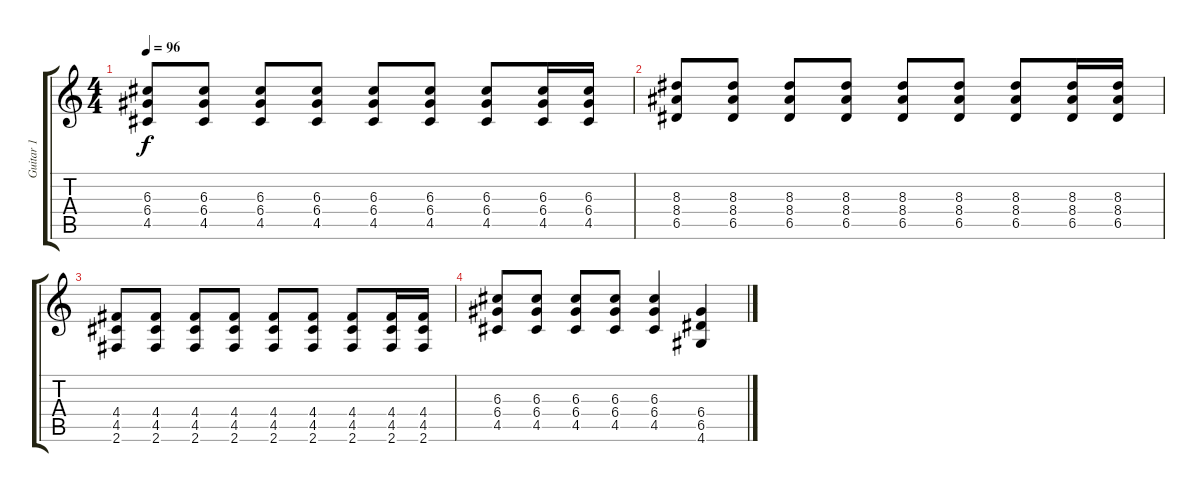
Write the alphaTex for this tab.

\track ("Guitar 1" "Guitar 1") {instrument distortionguitar}
\staff {score tabs}
\tuning (E4 B3 G3 D3 A2 E2) {hide}
\ts (4 4)
\tempo 96
\clef g2
\ks c
(6.3 6.4 4.5).8{dy f} (6.3 6.4 4.5).8 (6.3 6.4 4.5).8 (6.3 6.4 4.5).8 (6.3 6.4 4.5).8 (6.3 6.4 4.5).8 (6.3 6.4 4.5).8 (6.3 6.4 4.5).16 (6.3 6.4 4.5).16 |
(8.3 8.4 6.5).8 (8.3 8.4 6.5).8 (8.3 8.4 6.5).8 (8.3 8.4 6.5).8 (8.3 8.4 6.5).8 (8.3 8.4 6.5).8 (8.3 8.4 6.5).8 (8.3 8.4 6.5).16 (8.3 8.4 6.5).16 |
(4.4 4.5 2.6).8 (4.4 4.5 2.6).8 (4.4 4.5 2.6).8 (4.4 4.5 2.6).8 (4.4 4.5 2.6).8 (4.4 4.5 2.6).8 (4.4 4.5 2.6).8 (4.4 4.5 2.6).16 (4.4 4.5 2.6).16 |
(6.3 6.4 4.5).8 (6.3 6.4 4.5).8 (6.3 6.4 4.5).8 (6.3 6.4 4.5).8 (6.3 6.4 4.5).4 (6.4 6.5 4.6).4
